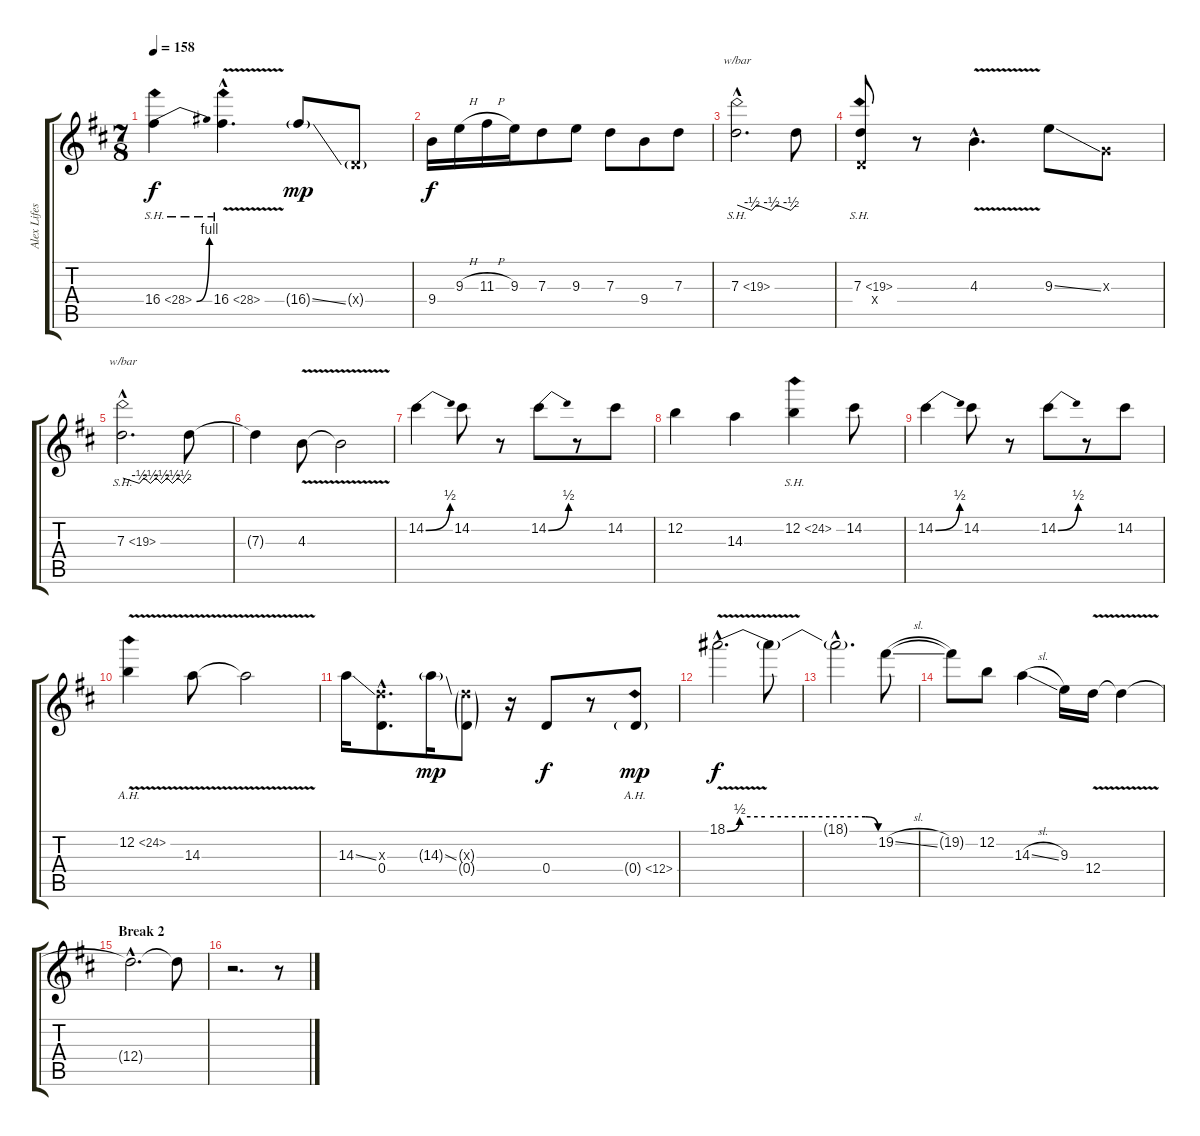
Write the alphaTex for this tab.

\track ("Alex Lifeson (lead guitar)" "Alex Lifes") {instrument distortionguitar}
\staff {score tabs}
\tuning (E4 B3 G3 D3 A2 E2) {hide}
\ts (7 8)
\tempo 158
\clef g2
\ks bminor
16.4{be (bend 0 0 60 4) sh 12}.4{dy f volume 15 instrument distortionguitar} 16.4{sh 12 v hac}.4{d} 16.4{ss g}.8{dy mp} 0.4{g x}.8 |
9.4.16{dy f volume 15 instrument distortionguitar} 9.3{h}.16 11.3{h}.16 9.3.16 7.3.8 9.3.8 7.3.8 9.4.8 7.3.8 |
7.3{sh 12 hac}.2{d tbe (custom default 0 0 15 -2 20 0 35 -2 40 0 55 -2 60 0) volume 15 instrument distortionguitar} 7.3{t}.8 |
(7.3{sh 12} 0.4{x}).8{volume 16 instrument distortionguitar} r.8 4.3{v hac}.4{d} 9.3{ss}.8 0.3{x}.8 |
7.3{sh 12 hac}.2{d tbe (custom default 0 0 15 -2 19 0 25 -2 30 0 35 -2 40 0 45 -2 50 0 55 -2 60 0) volume 16 instrument distortionguitar} 7.3{t}.8 |
7.3{t}.4{volume 16 instrument distortionguitar} 4.3{v}.8 4.3{t}.2 |
14.2{be (bend 0 0 60 2)}.4{volume 16 instrument distortionguitar} 14.2.8 r.8 14.2{be (bend 0 0 60 2)}.8 r.8 14.2.8 |
12.2.4{volume 16 instrument distortionguitar} 14.3.4 12.2{sh 12}.4 14.2.8 |
14.2{be (bend 0 0 60 2)}.4{volume 16 instrument distortionguitar} 14.2.8 r.8 14.2{be (bend 0 0 60 2)}.8 r.8 14.2.8 |
12.2{ah 12 v}.4{volume 16 instrument distortionguitar} 14.3{v}.8 14.3{t}.2 |
14.3{ss}.16{volume 16 instrument distortionguitar} (7.3{hac x} 0.4{hac}).8{d} 14.3{ss g}.16{dy mp} (7.3{g x} 0.4{g}).8 r.16 0.4.8{dy f} r.8 0.4{ah 12 g}.8{dy mp} |
18.1{be (custom 0 0 5 2 15 2 30 2 55 2 60 0) v hac}.2{d dy f volume 16 instrument distortionguitar} 18.1{t}.8 |
18.1{hac t}.2{d volume 16 instrument distortionguitar} 19.2{sl}.8 |
19.2{t}.8 12.2.8{volume 16 instrument distortionguitar} 14.3{sl}.4 9.3.16 12.4{v}.16 12.4{t}.4{volume 0} |
\section ("" "Break 2")
12.4{hac t}.2{d} 12.4{t}.8 |
r.2{d volume 13 instrument overdrivenguitar} r.8
